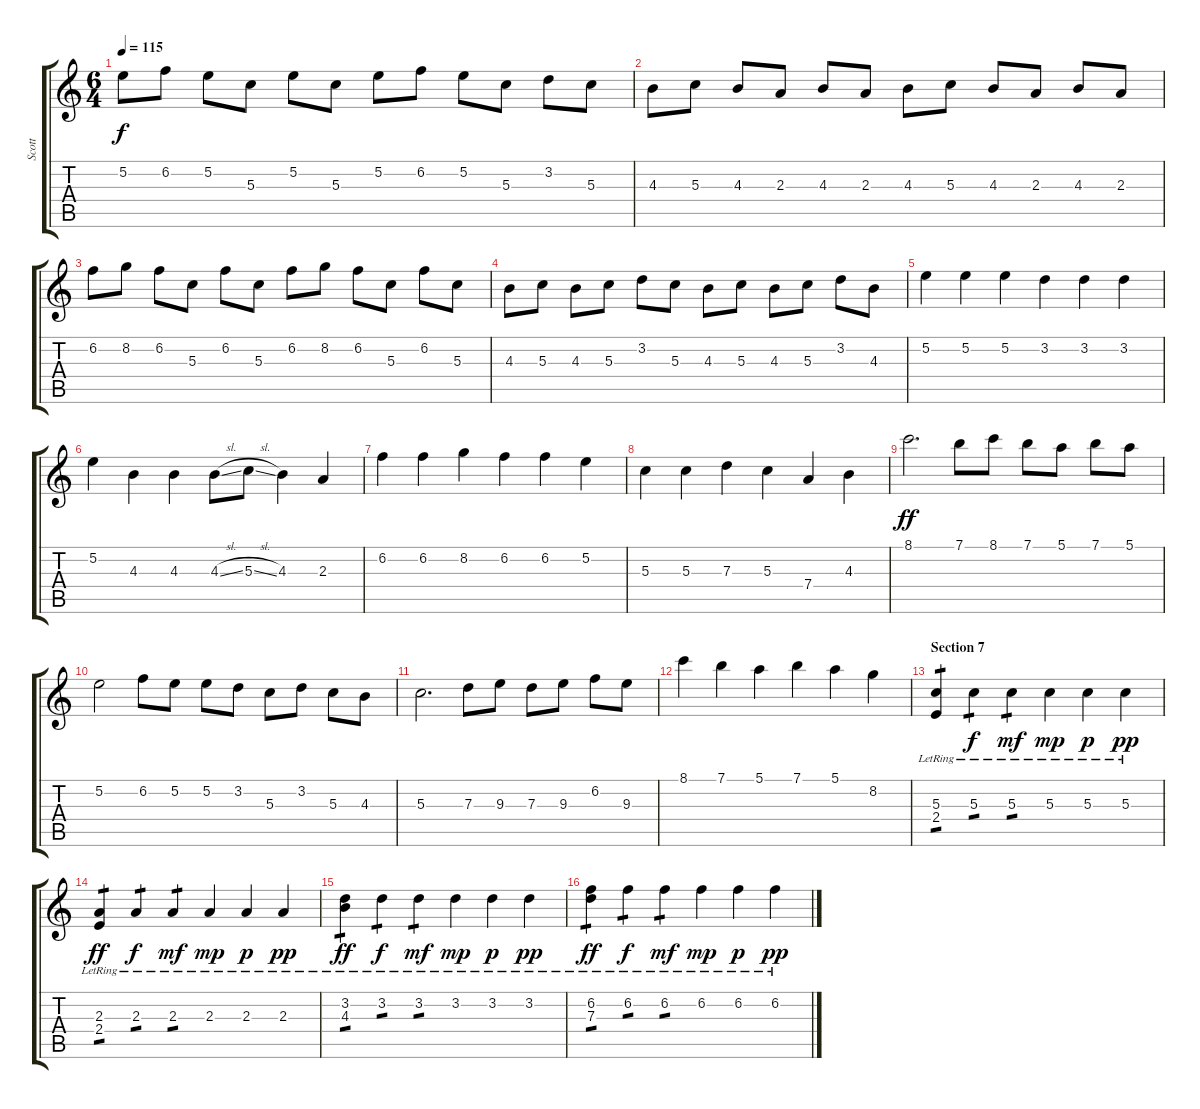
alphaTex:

\track ("Scott" "Scott") {instrument electricguitarjazz}
\staff {score tabs}
\tuning (E4 B3 G3 D3 A2 D2) {hide}
\ts (6 4)
\tempo 115
\clef g2
\ks c
5.2.8{dy f} 6.2.8 5.2.8 5.3.8 5.2.8 5.3.8 5.2.8 6.2.8 5.2.8 5.3.8 3.2.8 5.3.8 |
4.3.8 5.3.8 4.3.8 2.3.8 4.3.8 2.3.8 4.3.8 5.3.8 4.3.8 2.3.8 4.3.8 2.3.8 |
6.2.8 8.2.8 6.2.8 5.3.8 6.2.8 5.3.8 6.2.8 8.2.8 6.2.8 5.3.8 6.2.8 5.3.8 |
4.3.8 5.3.8 4.3.8 5.3.8 3.2.8 5.3.8 4.3.8 5.3.8 4.3.8 5.3.8 3.2.8 4.3.8 |
5.2.4 5.2.4 5.2.4 3.2.4 3.2.4 3.2.4 |
5.2.4 4.3.4 4.3.4 4.3{sl}.8 5.3{sl}.8 4.3.4 2.3.4 |
6.2.4 6.2.4 8.2.4 6.2.4 6.2.4 5.2.4 |
5.3.4 5.3.4 7.3.4 5.3.4 7.4.4 4.3.4 |
8.1.2{d dy ff} 7.1.8 8.1.8 7.1.8 5.1.8 7.1.8 5.1.8 |
5.2.2 6.2.8 5.2.8 5.2.8 3.2.8 5.3.8 3.2.8 5.3.8 4.3.8 |
5.3.2{d} 7.3.8 9.3.8 7.3.8 9.3.8 6.2.8 9.3.8 |
8.1.4 7.1.4 5.1.4 7.1.4 5.1.4 8.2.4 |
\section ("" "Section 7")
(5.3{lr} 2.4{lr}).4{tp 1 instrument electricguitarjazz} 5.3{lr}.4{tp 1 dy f} 5.3{lr}.4{tp 1 dy mf} 5.3{lr}.4{dy mp} 5.3{lr}.4{dy p} 5.3{lr}.4{dy pp} |
(2.3{lr} 2.4{lr}).4{tp 1 dy ff} 2.3{lr}.4{tp 1 dy f} 2.3{lr}.4{tp 1 dy mf} 2.3{lr}.4{dy mp} 2.3{lr}.4{dy p} 2.3{lr}.4{dy pp} |
(3.2{lr} 4.3{lr}).4{tp 1 dy ff} 3.2{lr}.4{tp 1 dy f} 3.2{lr}.4{tp 1 dy mf} 3.2{lr}.4{dy mp} 3.2{lr}.4{dy p} 3.2{lr}.4{dy pp} |
(6.2{lr} 7.3{lr}).4{tp 1 dy ff} 6.2{lr}.4{tp 1 dy f} 6.2{lr}.4{tp 1 dy mf} 6.2{lr}.4{dy mp} 6.2{lr}.4{dy p} 6.2{lr}.4{dy pp}
